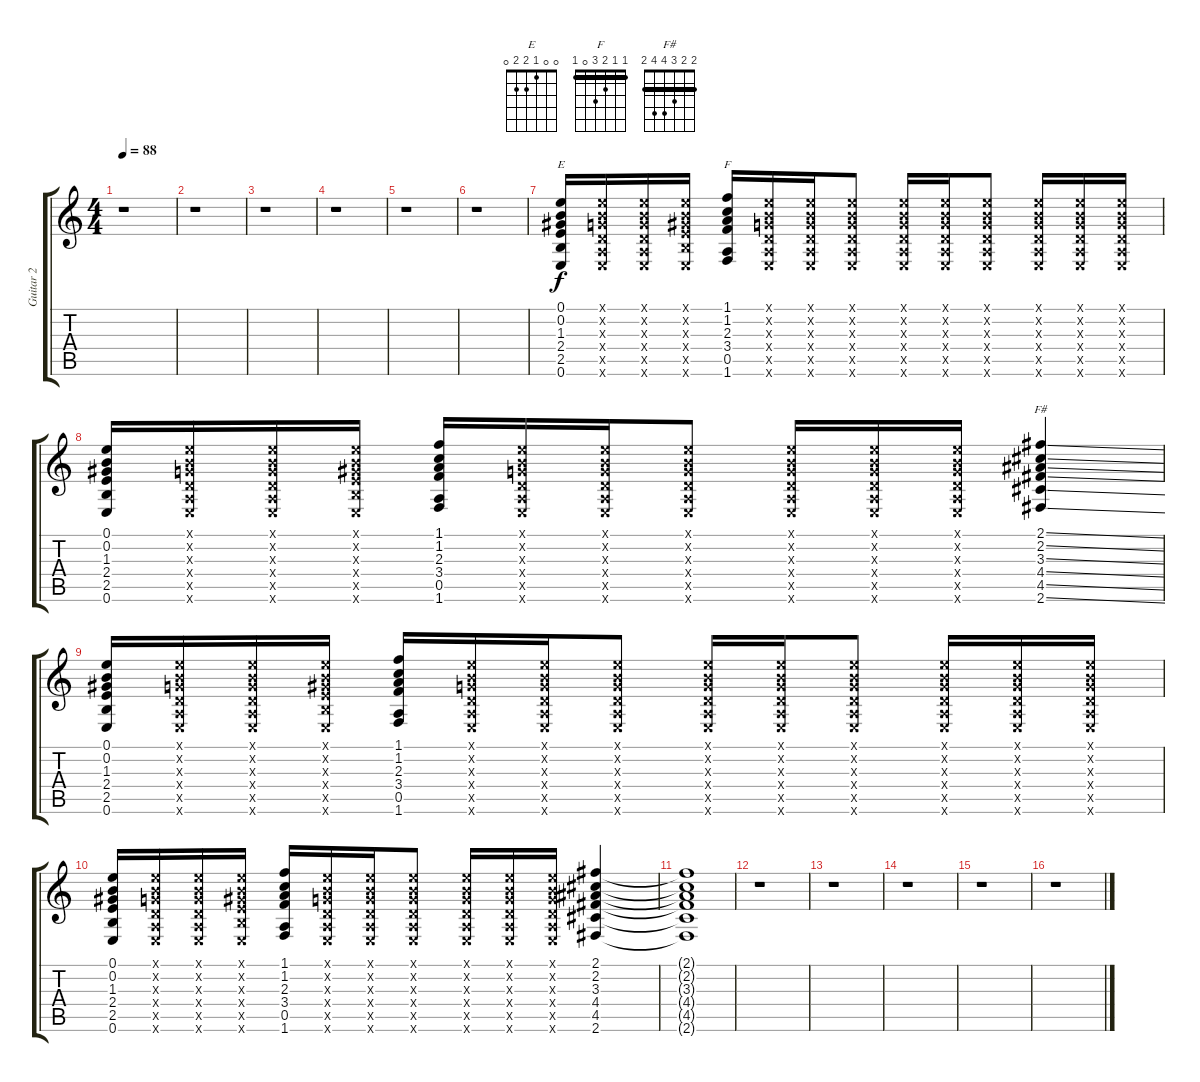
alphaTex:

\track ("Guitar 2" "Guitar 2") {instrument acousticguitarnylon}
\staff {score tabs}
\tuning (E4 B3 G3 D3 A2 E2) {hide}
\chord ("E" 0 0 1 2 2 0)
\chord ("F" 1 1 2 3 0 1) {barre 1}
\chord ("F#" 2 2 3 4 4 2) {barre 2}
\ts (4 4)
\tempo 88
\clef g2
\ks c
r.1{dy f} |
r.1 |
r.1 |
r.1 |
r.1 |
r.1 |
(0.1 0.2 1.3 2.4 2.5 0.6).16{ch "E"} (0.1{x} 0.2{x} 0.3{x} 0.4{x} 0.5{x} 0.6{x}).16 (0.1{x} 0.2{x} 0.3{x} 0.4{x} 0.5{x} 0.6{x}).16 (0.1{x} 0.2{x} 1.3{x} 2.4{x} 2.5{x} 0.6{x}).16 (1.1 1.2 2.3 3.4 0.5 1.6).16{ch "F"} (0.1{x} 0.2{x} 0.3{x} 0.4{x} 0.5{x} 0.6{x}).16 (0.1{x} 0.2{x} 0.3{x} 0.4{x} 0.5{x} 0.6{x}).16 (0.1{x} 0.2{x} 0.3{x} 0.4{x} 0.5{x} 0.6{x}).8 (0.1{x} 0.2{x} 0.3{x} 0.4{x} 0.5{x} 0.6{x}).16 (0.1{x} 0.2{x} 0.3{x} 0.4{x} 0.5{x} 0.6{x}).16 (0.1{x} 0.2{x} 0.3{x} 0.4{x} 0.5{x} 0.6{x}).8 (0.1{x} 0.2{x} 0.3{x} 0.4{x} 0.5{x} 0.6{x}).16 (0.1{x} 0.2{x} 0.3{x} 0.4{x} 0.5{x} 0.6{x}).16 (0.1{x} 0.2{x} 0.3{x} 0.4{x} 0.5{x} 0.6{x}).16 |
(0.1 0.2 1.3 2.4 2.5 0.6).16 (0.1{x} 0.2{x} 0.3{x} 0.4{x} 0.5{x} 0.6{x}).16 (0.1{x} 0.2{x} 0.3{x} 0.4{x} 0.5{x} 0.6{x}).16 (0.1{x} 0.2{x} 1.3{x} 2.4{x} 2.5{x} 0.6{x}).16 (1.1 1.2 2.3 3.4 0.5 1.6).16 (0.1{x} 0.2{x} 0.3{x} 0.4{x} 0.5{x} 0.6{x}).16 (0.1{x} 0.2{x} 0.3{x} 0.4{x} 0.5{x} 0.6{x}).16 (0.1{x} 0.2{x} 0.3{x} 0.4{x} 0.5{x} 0.6{x}).8 (0.1{x} 0.2{x} 0.3{x} 0.4{x} 0.5{x} 0.6{x}).16 (0.1{x} 0.2{x} 0.3{x} 0.4{x} 0.5{x} 0.6{x}).16 (0.1{x} 0.2{x} 0.3{x} 0.4{x} 0.5{x} 0.6{x}).16 (2.1{ss} 2.2{ss} 3.3{ss} 4.4{ss} 4.5{ss} 2.6{ss}).4{ch "F#"} |
(0.1 0.2 1.3 2.4 2.5 0.6).16 (0.1{x} 0.2{x} 0.3{x} 0.4{x} 0.5{x} 0.6{x}).16 (0.1{x} 0.2{x} 0.3{x} 0.4{x} 0.5{x} 0.6{x}).16 (0.1{x} 0.2{x} 1.3{x} 2.4{x} 2.5{x} 0.6{x}).16 (1.1 1.2 2.3 3.4 0.5 1.6).16 (0.1{x} 0.2{x} 0.3{x} 0.4{x} 0.5{x} 0.6{x}).16 (0.1{x} 0.2{x} 0.3{x} 0.4{x} 0.5{x} 0.6{x}).16 (0.1{x} 0.2{x} 0.3{x} 0.4{x} 0.5{x} 0.6{x}).8 (0.1{x} 0.2{x} 0.3{x} 0.4{x} 0.5{x} 0.6{x}).16 (0.1{x} 0.2{x} 0.3{x} 0.4{x} 0.5{x} 0.6{x}).16 (0.1{x} 0.2{x} 0.3{x} 0.4{x} 0.5{x} 0.6{x}).8 (0.1{x} 0.2{x} 0.3{x} 0.4{x} 0.5{x} 0.6{x}).16 (0.1{x} 0.2{x} 0.3{x} 0.4{x} 0.5{x} 0.6{x}).16 (0.1{x} 0.2{x} 0.3{x} 0.4{x} 0.5{x} 0.6{x}).16 |
(0.1 0.2 1.3 2.4 2.5 0.6).16 (0.1{x} 0.2{x} 0.3{x} 0.4{x} 0.5{x} 0.6{x}).16 (0.1{x} 0.2{x} 0.3{x} 0.4{x} 0.5{x} 0.6{x}).16 (0.1{x} 0.2{x} 1.3{x} 2.4{x} 2.5{x} 0.6{x}).16 (1.1 1.2 2.3 3.4 0.5 1.6).16 (0.1{x} 0.2{x} 0.3{x} 0.4{x} 0.5{x} 0.6{x}).16 (0.1{x} 0.2{x} 0.3{x} 0.4{x} 0.5{x} 0.6{x}).16 (0.1{x} 0.2{x} 0.3{x} 0.4{x} 0.5{x} 0.6{x}).8 (0.1{x} 0.2{x} 0.3{x} 0.4{x} 0.5{x} 0.6{x}).16 (0.1{x} 0.2{x} 0.3{x} 0.4{x} 0.5{x} 0.6{x}).16 (0.1{x} 0.2{x} 0.3{x} 0.4{x} 0.5{x} 0.6{x}).16 (2.1 2.2 3.3 4.4 4.5 2.6).4 |
(2.1{t} 2.2{t} 3.3{t} 4.4{t} 4.5{t} 2.6{t}).1 |
r.1 |
r.1 |
r.1 |
r.1 |
r.1
